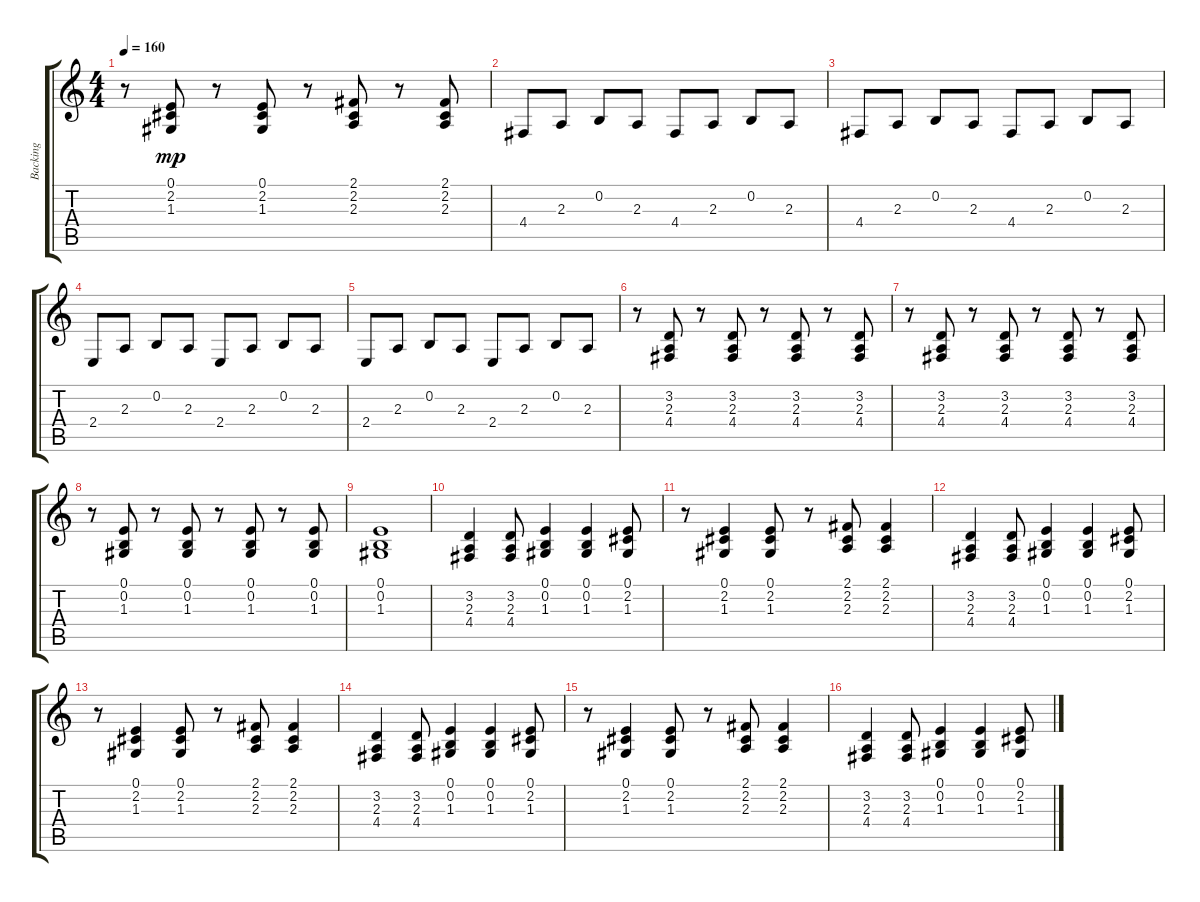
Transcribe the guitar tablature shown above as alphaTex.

\track ("Backing" "Backing") {instrument brightacousticpiano}
\staff {score tabs}
\tuning (E4 B3 G3 D3 A2 E2) {hide}
\ts (4 4)
\tempo 160
\clef g2
\ks c
r.8{dy mp} (0.1 2.2 1.3).8 r.8 (0.1 2.2 1.3).8 r.8 (2.1 2.2 2.3).8 r.8 (2.1 2.2 2.3).8 |
4.4.8 2.3.8 0.2.8 2.3.8 4.4.8 2.3.8 0.2.8 2.3.8 |
4.4.8 2.3.8 0.2.8 2.3.8 4.4.8 2.3.8 0.2.8 2.3.8 |
2.4.8 2.3.8 0.2.8 2.3.8 2.4.8 2.3.8 0.2.8 2.3.8 |
2.4.8 2.3.8 0.2.8 2.3.8 2.4.8 2.3.8 0.2.8 2.3.8 |
r.8 (3.2 2.3 4.4).8 r.8 (3.2 2.3 4.4).8 r.8 (3.2 2.3 4.4).8 r.8 (3.2 2.3 4.4).8 |
r.8 (3.2 2.3 4.4).8 r.8 (3.2 2.3 4.4).8 r.8 (3.2 2.3 4.4).8 r.8 (3.2 2.3 4.4).8 |
r.8 (0.1 0.2 1.3).8 r.8 (0.1 0.2 1.3).8 r.8 (0.1 0.2 1.3).8 r.8 (0.1 0.2 1.3).8 |
(0.1 0.2 1.3).1 |
(3.2 2.3 4.4).4 (3.2 2.3 4.4).8 (0.1 0.2 1.3).4 (0.1 0.2 1.3).4 (0.1 2.2 1.3).8 |
r.8 (0.1 2.2 1.3).4 (0.1 2.2 1.3).8 r.8 (2.1 2.2 2.3).8 (2.1 2.2 2.3).4 |
(3.2 2.3 4.4).4 (3.2 2.3 4.4).8 (0.1 0.2 1.3).4 (0.1 0.2 1.3).4 (0.1 2.2 1.3).8 |
r.8 (0.1 2.2 1.3).4 (0.1 2.2 1.3).8 r.8 (2.1 2.2 2.3).8 (2.1 2.2 2.3).4 |
(3.2 2.3 4.4).4 (3.2 2.3 4.4).8 (0.1 0.2 1.3).4 (0.1 0.2 1.3).4 (0.1 2.2 1.3).8 |
r.8 (0.1 2.2 1.3).4 (0.1 2.2 1.3).8 r.8 (2.1 2.2 2.3).8 (2.1 2.2 2.3).4 |
(3.2 2.3 4.4).4 (3.2 2.3 4.4).8 (0.1 0.2 1.3).4 (0.1 0.2 1.3).4 (0.1 2.2 1.3).8
